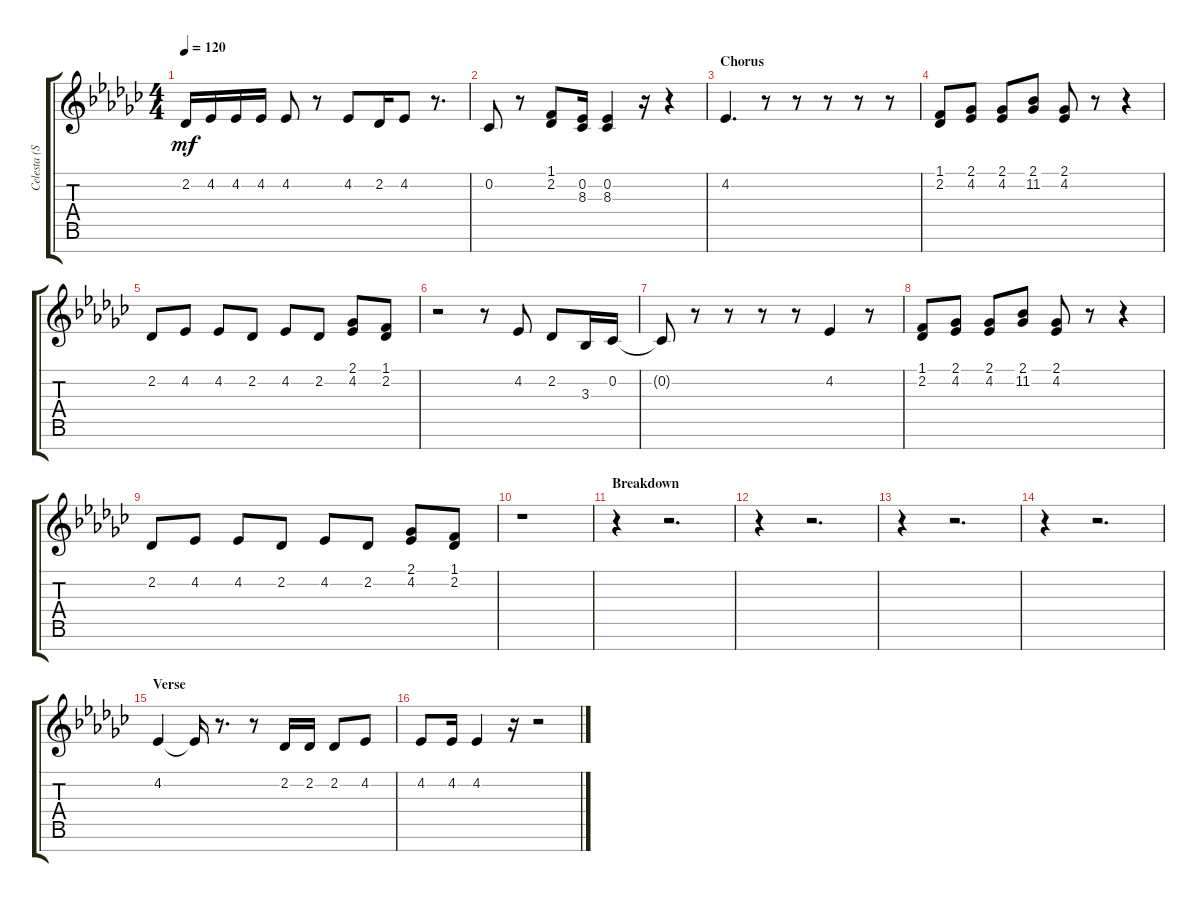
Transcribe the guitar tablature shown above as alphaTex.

\track ("Celesta (Staff 1)" "Celesta (S") {instrument celesta}
\staff {score tabs}
\tuning (E4 B3 G3 D3 A2 E2 B1) {hide}
\ts (4 4)
\tempo 120
\clef g2
\ks ebminor
2.2.16{dy mf} 4.2.16 4.2.16 4.2.16 4.2.8 r.8 4.2.8 2.2.16 4.2.8 r.8{d} |
0.2.8 r.8 (1.1 2.2).8 (0.2 8.3).16 (0.2 8.3).4 r.16 r.4 |
\section ("" "Chorus")
4.2.4{d} r.8 r.8 r.8 r.8 r.8 |
(1.1 2.2).8 (2.1 4.2).8 (2.1 4.2).8 (2.1 11.2).8 (2.1 4.2).8 r.8 r.4 |
2.2.8 4.2.8 4.2.8 2.2.8 4.2.8 2.2.8 (2.1 4.2).8 (1.1 2.2).8 |
r.2 r.8 4.2.8 2.2.8 3.3.16 0.2.16 |
0.2{t}.8 r.8 r.8 r.8 r.8 4.2.4 r.8 |
(1.1 2.2).8 (2.1 4.2).8 (2.1 4.2).8 (2.1 11.2).8 (2.1 4.2).8 r.8 r.4 |
2.2.8 4.2.8 4.2.8 2.2.8 4.2.8 2.2.8 (2.1 4.2).8 (1.1 2.2).8 |
r.1 |
\section ("" "Breakdown")
r.4 r.2{d} |
r.4 r.2{d} |
r.4 r.2{d} |
r.4 r.2{d} |
\section ("" "Verse")
4.2.4 4.2{t}.16 r.8{d} r.8 2.2.16 2.2.16 2.2.8 4.2.8 |
4.2.8 4.2.16 4.2.4 r.16 r.2
